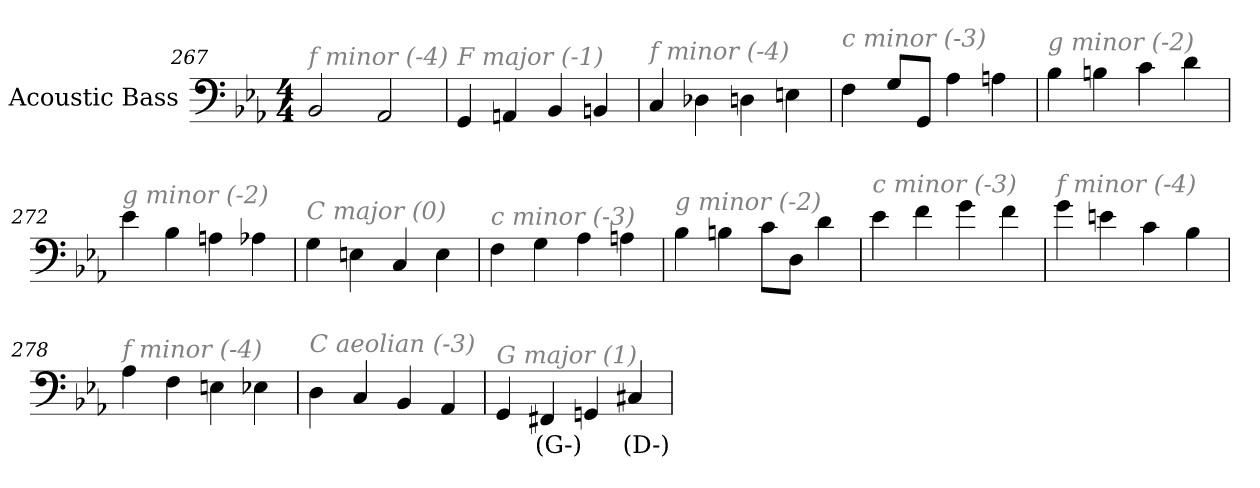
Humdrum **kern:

**kern	**text
*part1	*part1
*staff1	*staff1
*I"Acoustic Bass	*
*clefF4	*
*ITrd7c12	*
*k[b-e-a-]	*
*E-:	*
*M4/4	*
=267	=267
!LO:TX:i:color=#808080:t=f minor (-4)	!
2BBB-	.
2AAA-	.
=268	=268
!LO:TX:i:color=#808080:t=F major (-1)	!
4GGG	.
4AAAn	.
4BBB-	.
4BBBn	.
=269	=269
!LO:TX:i:color=#808080:t=f minor (-4)	!
4CC	.
4DD-X	.
4DDn	.
4EEn	.
=270	=270
!LO:TX:i:color=#808080:t=c minor (-3)	!
4FF	.
8GGL	.
8GGGJ	.
4AA-	.
4AAn	.
=271	=271
!LO:TX:i:color=#808080:t=g minor (-2)	!
4BB-	.
4BBn	.
4C	.
4D	.
=272	=272
!LO:TX:i:color=#808080:t=g minor (-2)	!
4E-	.
4BB-	.
4AAn	.
4AA-X	.
=273	=273
!LO:TX:i:color=#808080:t=C major (0)	!
4GG	.
4EEn	.
4CC	.
4EE	.
=274	=274
!LO:TX:i:color=#808080:t=c minor (-3)	!
4FF	.
4GG	.
4AA-	.
4AAn	.
=275	=275
!LO:TX:i:color=#808080:t=g minor (-2)	!
4BB-	.
4BBn	.
8CL	.
8DDJ	.
4D	.
=276	=276
!LO:TX:i:color=#808080:t=c minor (-3)	!
4E-	.
4F	.
4G	.
4F	.
=277	=277
!LO:TX:i:color=#808080:t=f minor (-4)	!
4G	.
4En	.
4C	.
4BB-	.
=278	=278
!LO:TX:i:color=#808080:t=f minor (-4)	!
4AA-	.
4FF	.
4EEn	.
4EE-X	.
=279	=279
!LO:TX:i:color=#808080:t=C aeolian (-3)	!
4DD	.
4CC	.
4BBB-	.
4AAA-	.
=280	=280
!LO:TX:i:color=#808080:t=G major (1)	!
4GGG	.
4FFF#Xi	(G-)
4GGGn	.
4CC#Xi	(D-)
=	=
*-	*-
